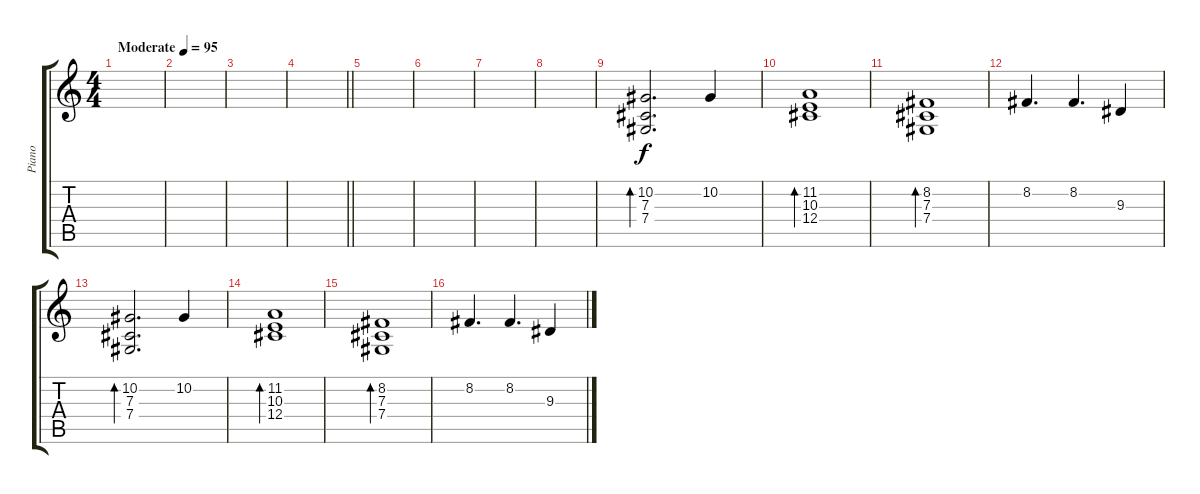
\track ("Piano" "Piano") {instrument acousticgrandpiano}
\staff {score tabs}
\tuning (Eb4 Bb3 Gb3 Db3 Ab2 Db2) {hide}
\ts (4 4)
\tempo (95 "Moderate")
\clef g2
\ks c
|
|
|
\barLineRight lightlight
|
|
|
|
|
(10.2 7.3 7.4).2{d bd 240} 10.2.4 |
(11.2 10.3 12.4).1{bd 240} |
(8.2 7.3 7.4).1{bd 240} |
8.2.4{d} 8.2.4{d} 9.3.4 |
(10.2 7.3 7.4).2{d bd 240} 10.2.4 |
(11.2 10.3 12.4).1{bd 240} |
(8.2 7.3 7.4).1{bd 240} |
8.2.4{d} 8.2.4{d} 9.3.4
